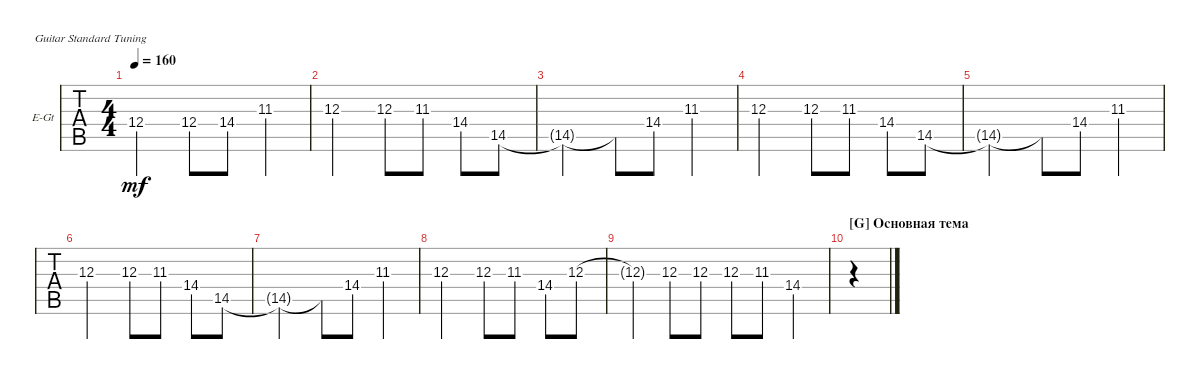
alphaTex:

\bracketExtendMode groupsimilarinstruments
\firstSystemTrackNameOrientation horizontal
\otherSystemsTrackNameOrientation horizontal
\track ("Electric Guitar" "E-Gt") {instrument distortionguitar}
\staff {tabs}
\tuning (E4 B3 G3 D3 A2 E2)
\ts (4 4)
\tempo 160
\clef g2
\scale
0.333333
\ks c
12.4.2{dy mf} 12.4.8 14.4.8 11.3.4 |
\scale
0.333333 12.3.2 12.3.8 11.3.8 14.4.8 14.5.8 |
\scale
0.333333 14.5{t}.2 14.5{t}.8 14.4.8 11.3.4 |
\scale
0.333333 12.3.2 12.3.8 11.3.8 14.4.8 14.5.8 |
\scale
0.333333 14.5{t}.2 14.5{t}.8 14.4.8 11.3.4 |
\scale
0.333333 12.3.2 12.3.8 11.3.8 14.4.8 14.5.8 |
\scale
0.333333 14.5{t}.2 14.5{t}.8 14.4.8 11.3.4 |
\scale
0.333333 12.3.2 12.3.8 11.3.8 14.4.8 12.3.8 |
\scale
0.333333 12.3{t}.4 12.3.8 12.3.8 12.3.8 11.3.8 14.4.4 |
\section ("G" "Основная тема")
\scale
0.333333 |
\scale
0.333333 |
\scale
0.333333 |
\scale
0.333333 |
\scale
0.333333 |
\scale
0.333333 |
\scale
0.333333
